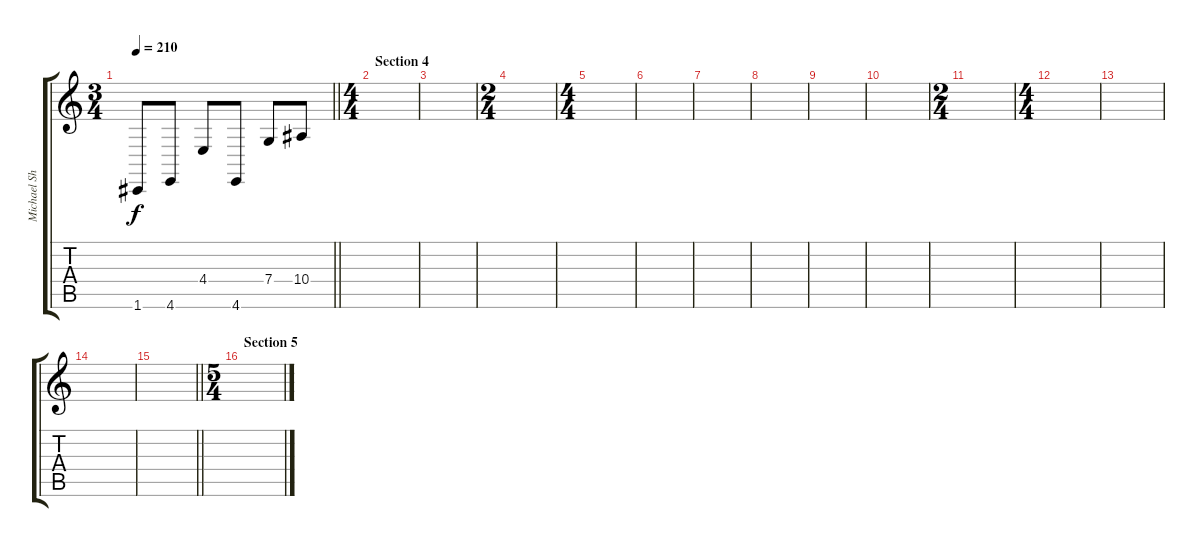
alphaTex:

\track ("Michael Sherer - keyboard 2" "Michael Sh") {instrument lead2sawtooth}
\staff {score tabs}
\tuning (D4 A3 F3 C3 G2 C2) {hide}
\ts (3 4)
\tempo 210
\clef g2
\barLineRight lightlight
\ks c
1.6.8{dy f} 4.6.8 4.4.8 4.6.8 7.4.8 10.4.8 |
\ts (4 4)
\section ("" "Section 4")
|
|
\ts (2 4)
|
\ts (4 4)
|
|
|
|
|
|
\ts (2 4)
|
\ts (4 4)
|
|
|
\barLineRight lightlight
|
\ts (5 4)
\section ("" "Section 5")
